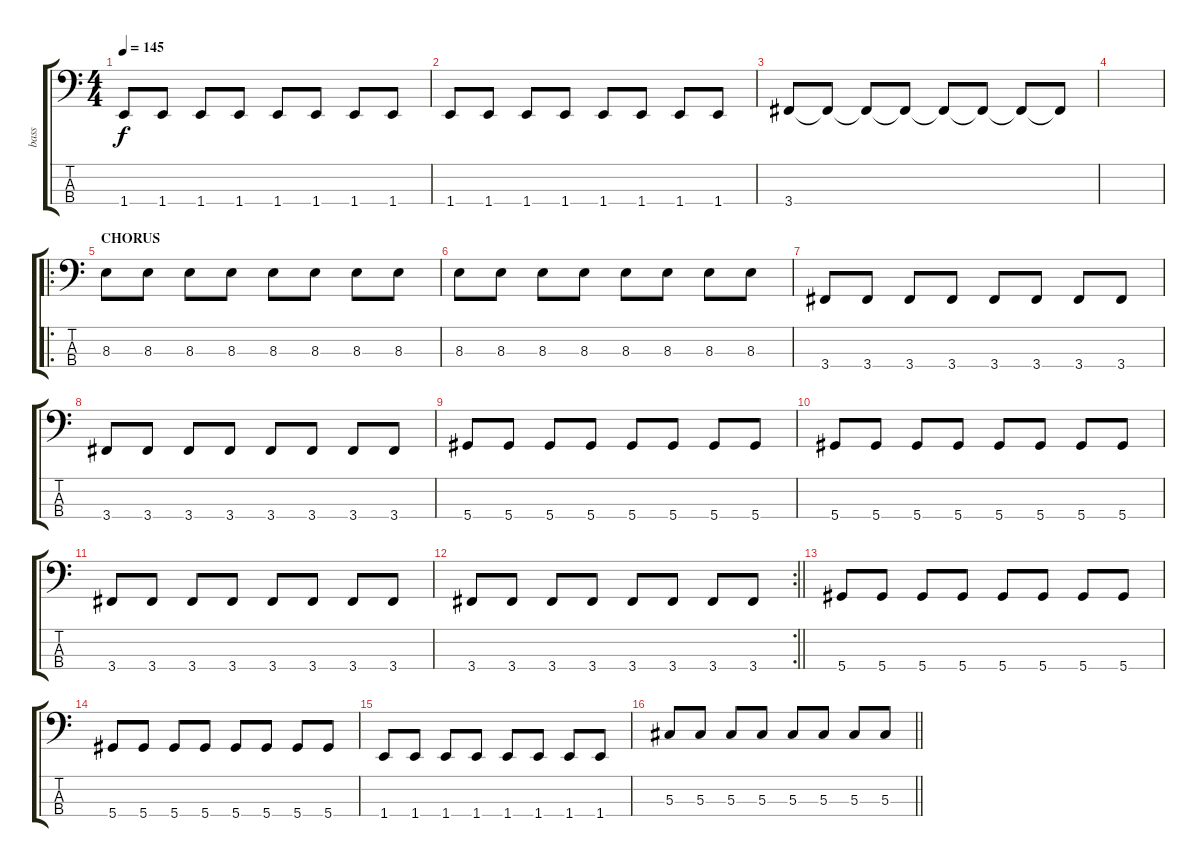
\track ("bass" "bass") {instrument electricbasspick}
\staff {score tabs}
\tuning (Gb2 Db2 Ab1 Eb1) {hide}
\ts (4 4)
\tempo 145
\clef f4
\ks c
1.4.8{dy f} 1.4.8 1.4.8 1.4.8 1.4.8 1.4.8 1.4.8 1.4.8 |
1.4.8 1.4.8 1.4.8 1.4.8 1.4.8 1.4.8 1.4.8 1.4.8 |
3.4.8 3.4{t}.8 3.4{t}.8 3.4{t}.8 3.4{t}.8 3.4{t}.8 3.4{t}.8 3.4{t}.8 |
|
\ro
\section ("" "CHORUS")
8.3.8 8.3.8 8.3.8 8.3.8 8.3.8 8.3.8 8.3.8 8.3.8 |
8.3.8 8.3.8 8.3.8 8.3.8 8.3.8 8.3.8 8.3.8 8.3.8 |
3.4.8 3.4.8 3.4.8 3.4.8 3.4.8 3.4.8 3.4.8 3.4.8 |
3.4.8 3.4.8 3.4.8 3.4.8 3.4.8 3.4.8 3.4.8 3.4.8 |
5.4.8 5.4.8 5.4.8 5.4.8 5.4.8 5.4.8 5.4.8 5.4.8 |
5.4.8 5.4.8 5.4.8 5.4.8 5.4.8 5.4.8 5.4.8 5.4.8 |
3.4.8 3.4.8 3.4.8 3.4.8 3.4.8 3.4.8 3.4.8 3.4.8 |
\rc 2
\barLineRight lightlight
3.4.8 3.4.8 3.4.8 3.4.8 3.4.8 3.4.8 3.4.8 3.4.8 |
5.4.8 5.4.8 5.4.8 5.4.8 5.4.8 5.4.8 5.4.8 5.4.8 |
5.4.8 5.4.8 5.4.8 5.4.8 5.4.8 5.4.8 5.4.8 5.4.8 |
1.4.8 1.4.8 1.4.8 1.4.8 1.4.8 1.4.8 1.4.8 1.4.8 |
\barLineRight lightlight
5.3.8 5.3.8 5.3.8 5.3.8 5.3.8 5.3.8 5.3.8 5.3.8
